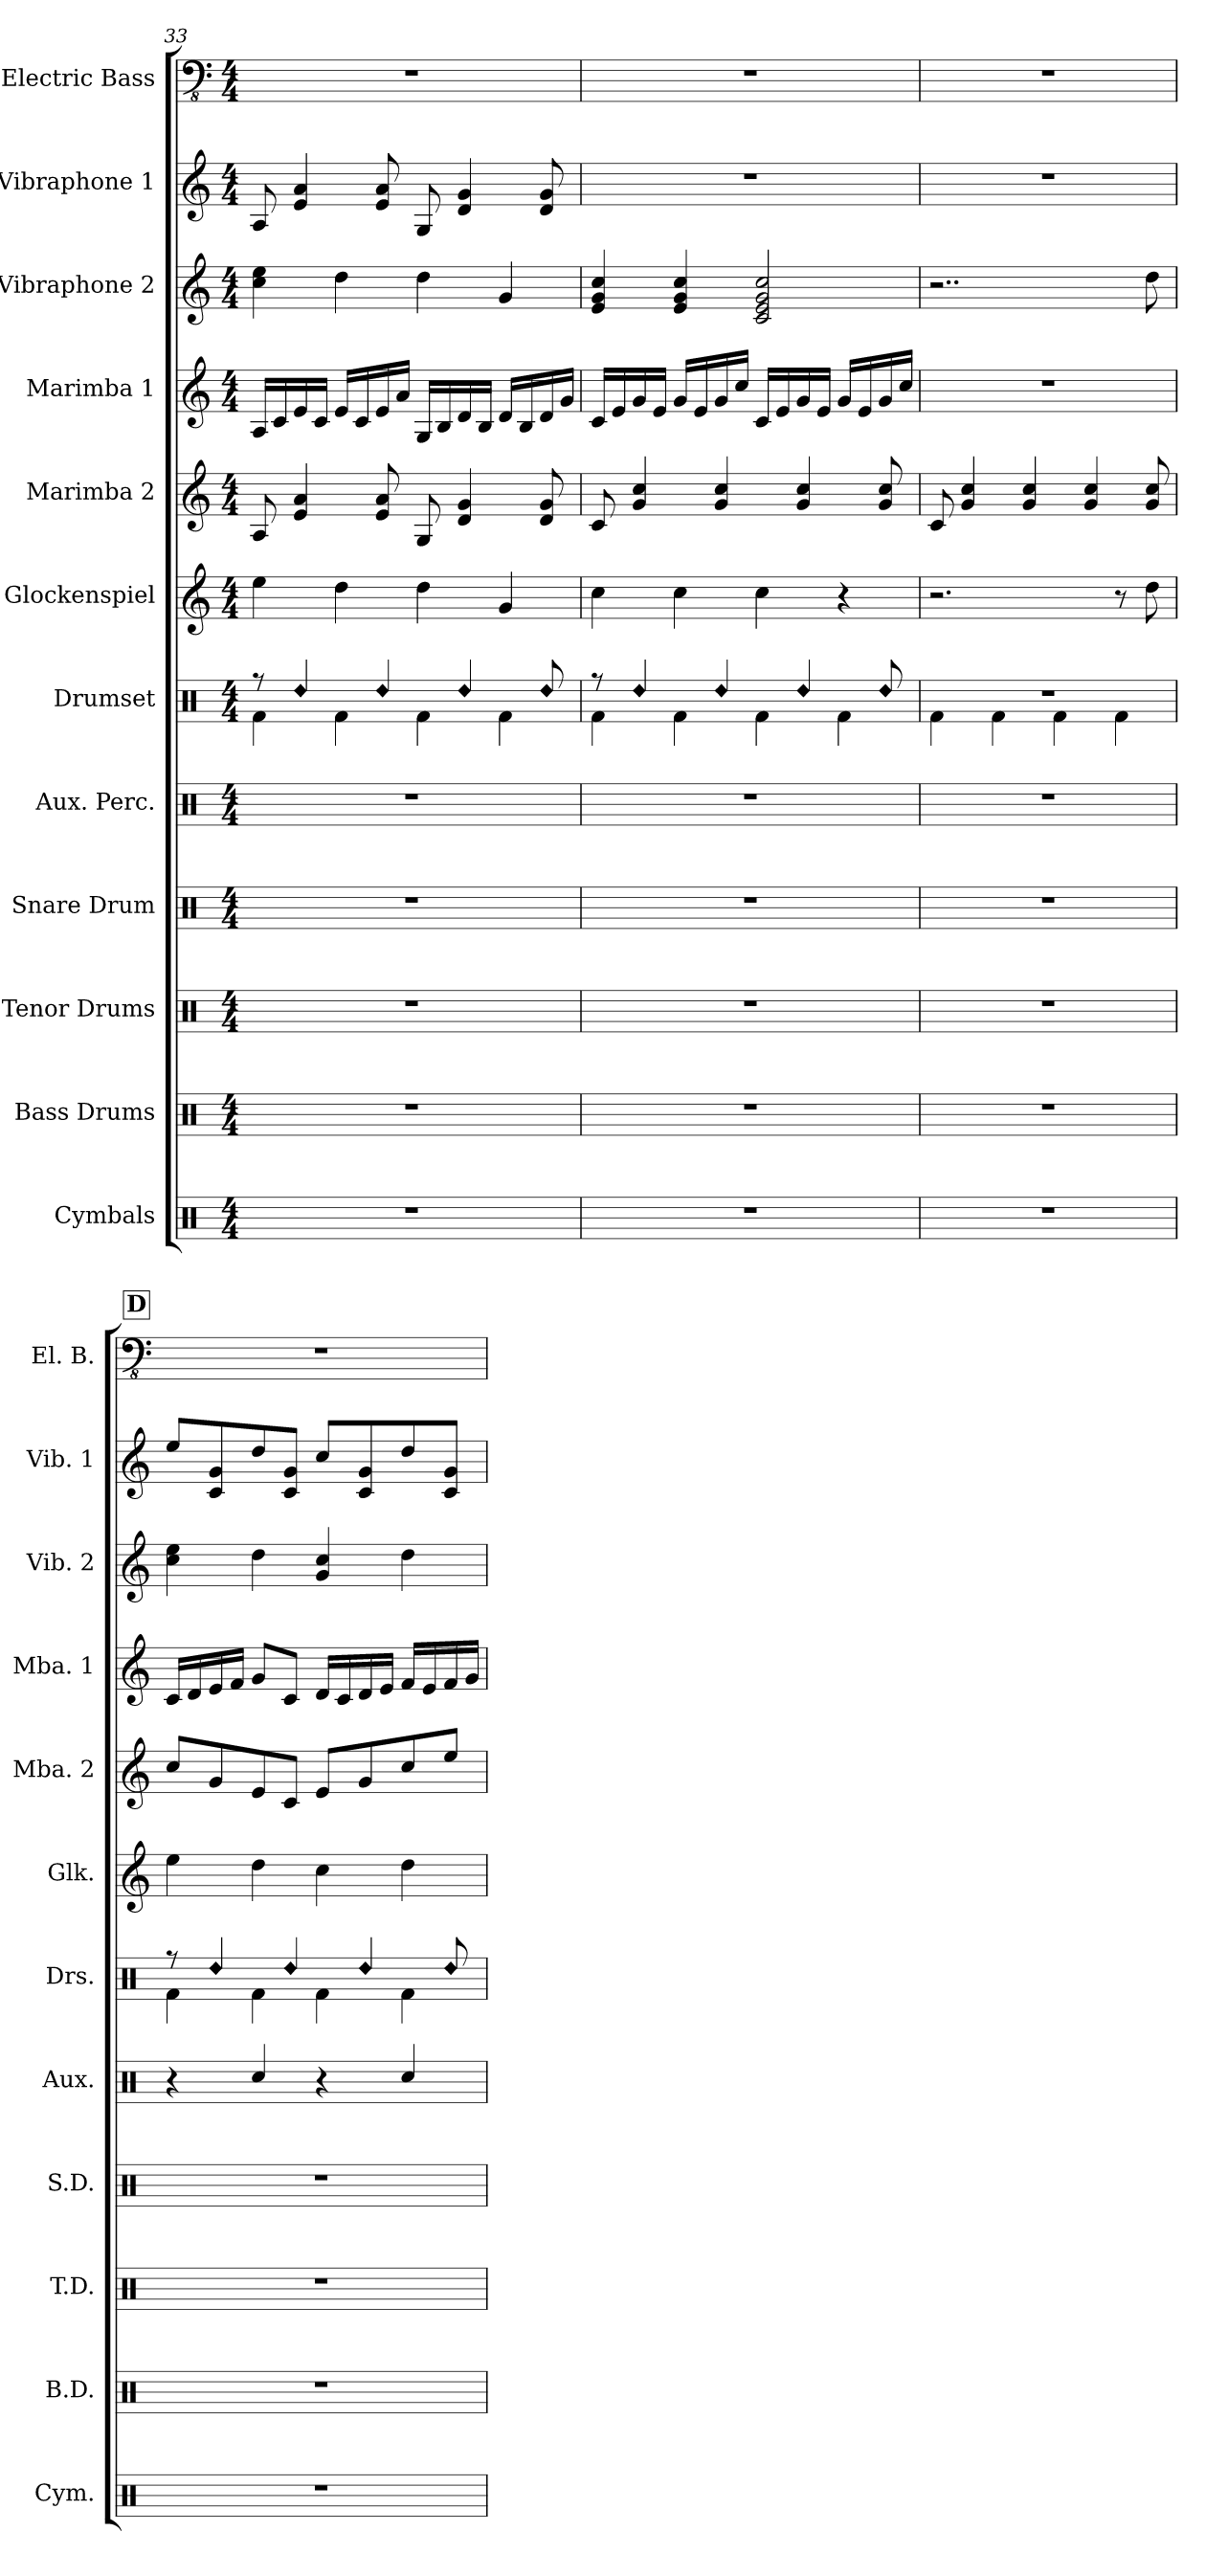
**kern	**kern	**kern	**kern	**kern	**kern	**kern	**kern	**kern	**kern	**kern	**kern
*part12	*part11	*part10	*part9	*part8	*part7	*part6	*part5	*part4	*part3	*part2	*part1
*staff12	*staff11	*staff10	*staff9	*staff8	*staff7	*staff6	*staff5	*staff4	*staff3	*staff2	*staff1
*I"Cymbals	*I"Bass Drums	*I"Tenor Drums	*I"Snare Drum	*I"Aux. Perc.	*I"Drumset	*I"Glockenspiel	*I"Marimba 2	*I"Marimba 1	*I"Vibraphone 2	*I"Vibraphone 1	*I"Electric Bass
*I'Cym.	*I'B.D.	*I'T.D.	*I'S.D.	*I'Aux.	*I'Drs.	*I'Glk.	*I'Mba. 2	*I'Mba. 1	*I'Vib. 2	*I'Vib. 1	*I'El. B.
*clefX	*clefX	*clefX	*clefX	*clefX	*clefX	*clefG2	*clefG2	*clefG2	*clefG2	*clefG2	*clefFv4
*	*	*	*	*	*	*ITrd-14c-24	*	*	*	*	*
*k[]	*k[]	*k[]	*k[]	*k[]	*k[]	*k[]	*k[]	*k[]	*k[]	*k[]	*k[]
*M4/4	*M4/4	*M4/4	*M4/4	*M4/4	*M4/4	*M4/4	*M4/4	*M4/4	*M4/4	*M4/4	*M4/4
=33	=33	=33	=33	=33	=33	=33	=33	=33	=33	=33	=33
*	*	*	*	*	*^	*	*	*	*	*	*
1r	1r	1r	1r	1r	8r	4Rf\	4eeee\	8A/	16A/LL	4cc\ 4ee\	8A/	1r
.	.	.	.	.	.	.	.	.	16c/	.	.	.
!	!	!	!	!	!LO:N:head=diamond	!	!	!	!	!	!	!
.	.	.	.	.	4Rdd/	.	.	4e/ 4a/	16e/	.	4e/ 4a/	.
.	.	.	.	.	.	.	.	.	16c/JJ	.	.	.
.	.	.	.	.	.	4Rf\	4dddd\	.	16e/LL	4dd\	.	.
.	.	.	.	.	.	.	.	.	16c/	.	.	.
!	!	!	!	!	!LO:N:head=diamond	!	!	!	!	!	!	!
.	.	.	.	.	4Rdd/	.	.	8e/ 8a/	16e/	.	8e/ 8a/	.
.	.	.	.	.	.	.	.	.	16a/JJ	.	.	.
.	.	.	.	.	.	4Rf\	4dddd\	8G/	16G/LL	4dd\	8G/	.
.	.	.	.	.	.	.	.	.	16B/	.	.	.
!	!	!	!	!	!LO:N:head=diamond	!	!	!	!	!	!	!
.	.	.	.	.	4Rdd/	.	.	4d/ 4g/	16d/	.	4d/ 4g/	.
.	.	.	.	.	.	.	.	.	16B/JJ	.	.	.
.	.	.	.	.	.	4Rf\	4ggg/	.	16d/LL	4g/	.	.
.	.	.	.	.	.	.	.	.	16B/	.	.	.
!	!	!	!	!	!LO:N:head=diamond	!	!	!	!	!	!	!
.	.	.	.	.	8Rdd/	.	.	8d/ 8g/	16d/	.	8d/ 8g/	.
.	.	.	.	.	.	.	.	.	16g/JJ	.	.	.
!!LO:PB:g=z
=34	=34	=34	=34	=34	=34	=34	=34	=34	=34	=34	=34	=34
1r	1r	1r	1r	1r	8r	4Rf\	4cccc\	8c/	16c/LL	4e/ 4g/ 4cc/	1r	1r
.	.	.	.	.	.	.	.	.	16e/	.	.	.
!	!	!	!	!	!LO:N:head=diamond	!	!	!	!	!	!	!
.	.	.	.	.	4Rdd/	.	.	4g/ 4cc/	16g/	.	.	.
.	.	.	.	.	.	.	.	.	16e/JJ	.	.	.
.	.	.	.	.	.	4Rf\	4cccc\	.	16g/LL	4e/ 4g/ 4cc/	.	.
.	.	.	.	.	.	.	.	.	16e/	.	.	.
!	!	!	!	!	!LO:N:head=diamond	!	!	!	!	!	!	!
.	.	.	.	.	4Rdd/	.	.	4g/ 4cc/	16g/	.	.	.
.	.	.	.	.	.	.	.	.	16cc/JJ	.	.	.
.	.	.	.	.	.	4Rf\	4cccc\	.	16c/LL	2c/ 2e/ 2g/ 2cc/	.	.
.	.	.	.	.	.	.	.	.	16e/	.	.	.
!	!	!	!	!	!LO:N:head=diamond	!	!	!	!	!	!	!
.	.	.	.	.	4Rdd/	.	.	4g/ 4cc/	16g/	.	.	.
.	.	.	.	.	.	.	.	.	16e/JJ	.	.	.
.	.	.	.	.	.	4Rf\	4r	.	16g/LL	.	.	.
.	.	.	.	.	.	.	.	.	16e/	.	.	.
!	!	!	!	!	!LO:N:head=diamond	!	!	!	!	!	!	!
.	.	.	.	.	8Rdd/	.	.	8g/ 8cc/	16g/	.	.	.
.	.	.	.	.	.	.	.	.	16cc/JJ	.	.	.
=35	=35	=35	=35	=35	=35	=35	=35	=35	=35	=35	=35	=35
1r	1r	1r	1r	1r	1r	4Rf\	2.r	8c/	1r	2..r	1r	1r
.	.	.	.	.	.	.	.	4g/ 4cc/	.	.	.	.
.	.	.	.	.	.	4Rf\	.	.	.	.	.	.
.	.	.	.	.	.	.	.	4g/ 4cc/	.	.	.	.
.	.	.	.	.	.	4Rf\	.	.	.	.	.	.
.	.	.	.	.	.	.	.	4g/ 4cc/	.	.	.	.
.	.	.	.	.	.	4Rf\	8r	.	.	.	.	.
.	.	.	.	.	.	.	8dddd\	8g/ 8cc/	.	8dd\	.	.
!!LO:REH:place=s1:a:B:fs=14:t=D
=36	=36	=36	=36	=36	=36	=36	=36	=36	=36	=36	=36	=36
1r	1r	1r	1r	4r	8r	4Rf\	4eeee\	8cc/L	16c/LL	4cc\ 4ee\	8ee/L	1r
.	.	.	.	.	.	.	.	.	16d/	.	.	.
!	!	!	!	!	!LO:N:head=diamond	!	!	!	!	!	!	!
.	.	.	.	.	4Rdd/	.	.	8g/	16e/	.	8c/ 8g/	.
.	.	.	.	.	.	.	.	.	16f/JJ	.	.	.
.	.	.	.	4Rcc/	.	4Rf\	4dddd\	8e/	8g/L	4dd\	8dd/	.
!	!	!	!	!	!LO:N:head=diamond	!	!	!	!	!	!	!
.	.	.	.	.	4Rdd/	.	.	8c/J	8c/J	.	8c/ 8g/J	.
.	.	.	.	4r	.	4Rf\	4cccc\	8e/L	16d/LL	4g/ 4cc/	8cc/L	.
.	.	.	.	.	.	.	.	.	16c/	.	.	.
!	!	!	!	!	!LO:N:head=diamond	!	!	!	!	!	!	!
.	.	.	.	.	4Rdd/	.	.	8g/	16d/	.	8c/ 8g/	.
.	.	.	.	.	.	.	.	.	16e/JJ	.	.	.
.	.	.	.	4Rcc/	.	4Rf\	4dddd\	8cc/	16f/LL	4dd\	8dd/	.
.	.	.	.	.	.	.	.	.	16e/	.	.	.
!	!	!	!	!	!LO:N:head=diamond	!	!	!	!	!	!	!
.	.	.	.	.	8Rdd/	.	.	8ee/J	16f/	.	8c/ 8g/J	.
.	.	.	.	.	.	.	.	.	16g/JJ	.	.	.
*	*	*	*	*	*v	*v	*	*	*	*	*	*
=	=	=	=	=	=	=	=	=	=	=	=
*-	*-	*-	*-	*-	*-	*-	*-	*-	*-	*-	*-
